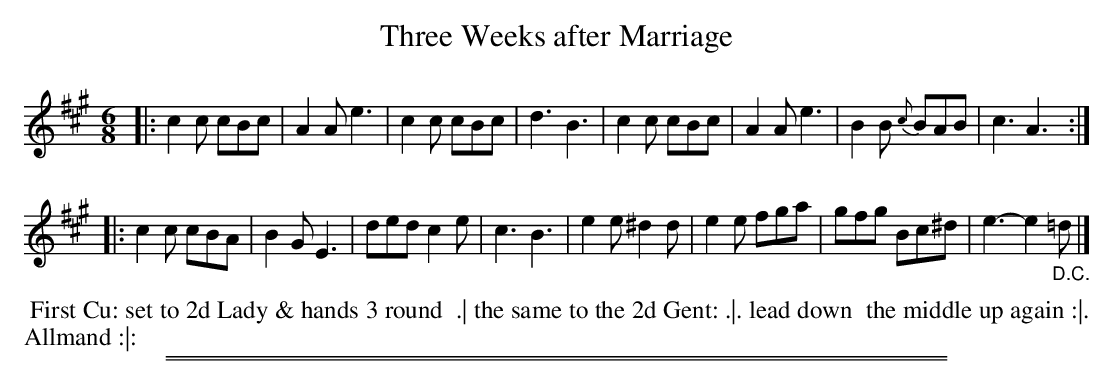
X:1
T: Three Weeks after Marriage
M: 6/8
L: 1/8
K: A
|:\
c2c cBc | A2A e3 | c2c cBc | d3 B3 |\
c2c cBc | A2A e3 | B2B {c}BAB | c3 A3 :|
|:\
c2c cBA | B2G E3 | ded c2e | c3 B3 |\
e2e ^d2d | e2e fga | gfg Bc^d | e3- e2"_D.C."=d |]
